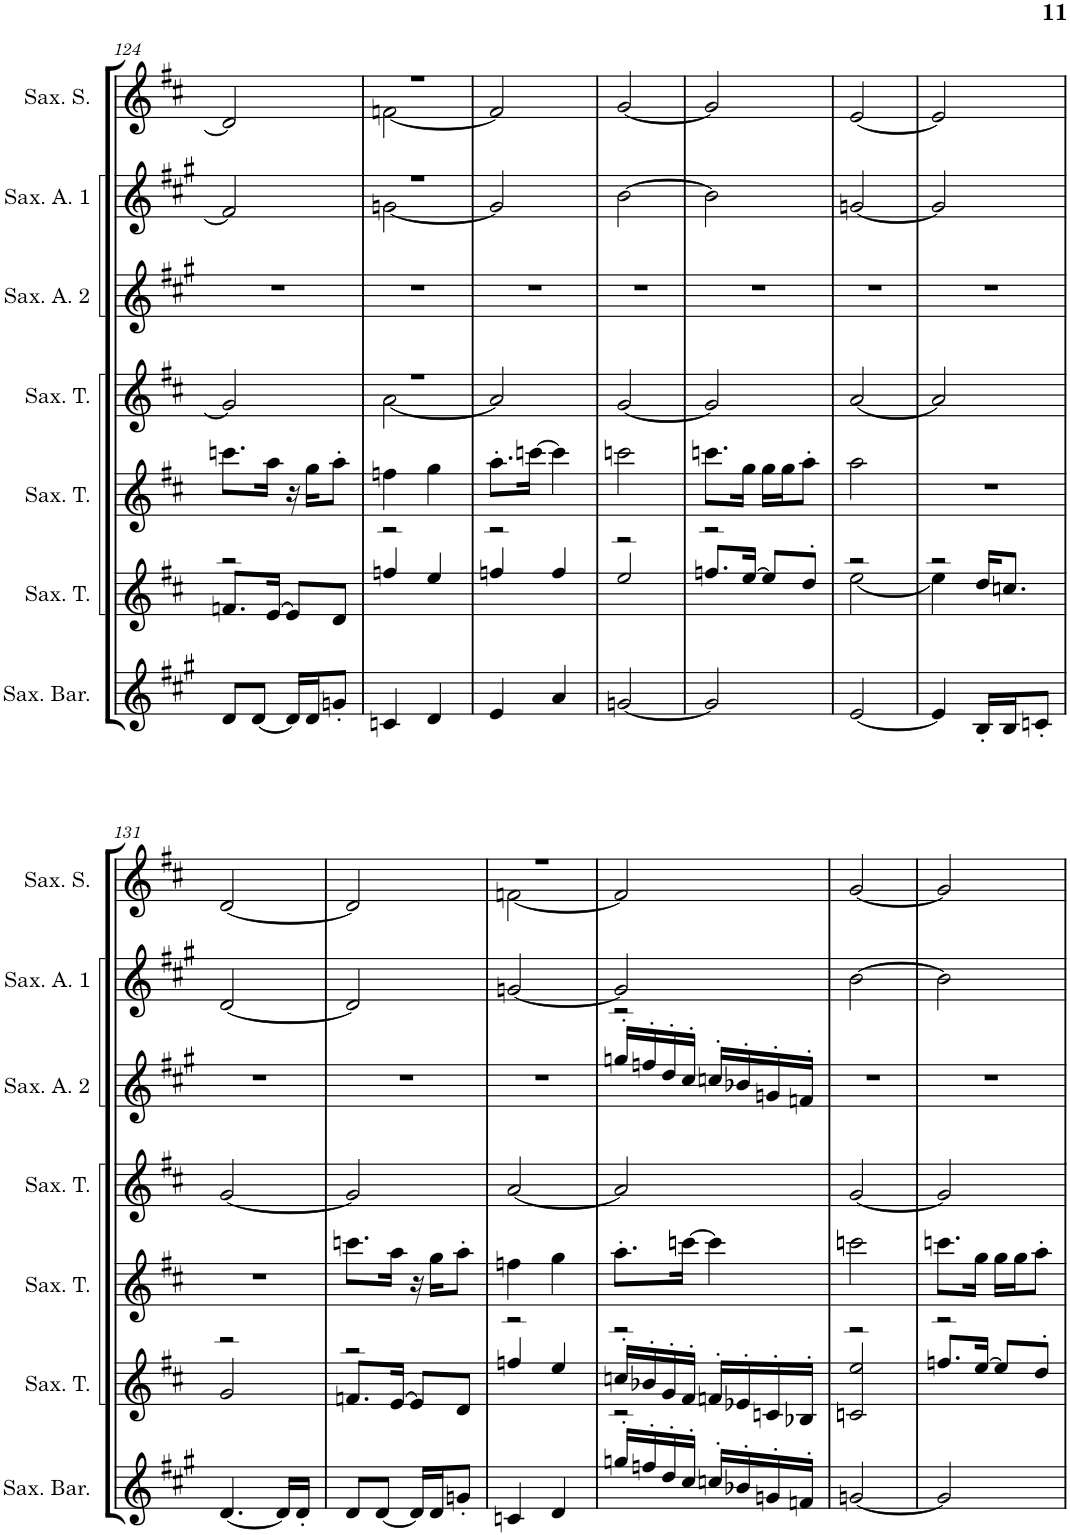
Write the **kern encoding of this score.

**kern	**kern	**kern	**kern	**kern	**kern	**kern
*part7	*part6	*part5	*part4	*part3	*part2	*part1
*staff7	*staff6	*staff5	*staff4	*staff3	*staff2	*staff1
*I"Saxophone Baryton	*I"Saxophone Ténor	*I"Saxophone Ténor	*I"Saxophone Ténor	*I"Saxophone Alto 2	*I"Saxophone Alto 1	*I"Saxophone Soprano
*I'Sax. Bar.	*I'Sax. T.	*I'Sax. T.	*I'Sax. T.	*I'Sax. A. 2	*I'Sax. A. 1	*I'Sax. S.
!!LO:PB:g=z
*clefG2	*clefG2	*clefG2	*clefG2	*clefG2	*clefG2	*clefG2
*Trd12c21	*Trd8c14	*Trd8c14	*Trd8c14	*Trd5c9	*Trd5c9	*Trd1c2
*k[f#c#g#]	*k[f#c#]	*k[f#c#]	*k[f#c#]	*k[f#c#g#]	*k[f#c#g#]	*k[f#c#]
*M2/4	*M2/4	*M2/4	*M2/4	*M2/4	*M2/4	*M2/4
=124	=124	=124	=124	=124	=124	=124
*	*^	*	*	*	*	*
8d/L	2r	8.fn/L	8.cccn\L	2g/]	2r	2f#/]	2d/]
[8d/J	.	.	.	.	.	.	.
.	.	[16e/Jk	16aa\Jk	.	.	.	.
16d/LL]	.	8e/L]	16r	.	.	.	.
16d/J	.	.	16gg\KL	.	.	.	.
8gn'/J	.	8d/J	8aa'\J	.	.	.	.
=125	=125	=125	=125	=125	=125	=125	=125
*	*	*	*	*^	*	*^	*^
4cn/	2r	4ffn/	4ffn\	2r	[2a\	2r	2r	[2gn\	2r	[2fn\
4d/	.	4ee/	4gg\	.	.	.	.	.	.	.
*	*	*	*	*	*	*	*v	*v	*	*
*	*	*	*	*v	*v	*	*	*v	*v
=126	=126	=126	=126	=126	=126	=126	=126
4e/	2r	4ffn/	8.aa'\L	2a/]	2r	2g/]	2f/]
.	.	.	[16cccn\Jk	.	.	.	.
4a/	.	4ff/	4ccc\]	.	.	.	.
=127	=127	=127	=127	=127	=127	=127	=127
[2gn/	2r	2ee/	2cccn\	[2g/	2r	[2b\	[2g/
=128	=128	=128	=128	=128	=128	=128	=128
2g/]	2r	8.ffn/L	8.cccn\L	2g/]	2r	2b\]	2g/]
.	.	[16ee/Jk	16gg\Jk	.	.	.	.
.	.	8ee/L]	16gg\LL	.	.	.	.
.	.	.	16gg\J	.	.	.	.
.	.	8dd'/J	8aa'\J	.	.	.	.
=129	=129	=129	=129	=129	=129	=129	=129
[2e/	2r	[2ee\	2aa\	[2a/	2r	[2gn/	[2e/
=130	=130	=130	=130	=130	=130	=130	=130
*	*	*^	*	*	*	*	*
4e/]	2r	4ee\]	4ryy	2r	2a/]	2r	2g/]	2e/]
16B'/LL	.	4ryy	16dd/KL	.	.	.	.	.
16B/J	.	.	8.ccn/J	.	.	.	.	.
8cn'/J	.	.	.	.	.	.	.	.
*	*	*v	*v	*	*	*	*	*
!!LO:LB:g=z
=131	=131	=131	=131	=131	=131	=131	=131
[4.d/	2r	2g/	2r	[2g/	2r	[2d/	[2d/
16d/LL]	.	.	.	.	.	.	.
16d'/JJ	.	.	.	.	.	.	.
=132	=132	=132	=132	=132	=132	=132	=132
8d/L	2r	8.fn/L	8.cccn\L	2g/]	2r	2d/]	2d/]
[8d/J	.	.	.	.	.	.	.
.	.	[16e/Jk	16aa\Jk	.	.	.	.
16d/LL]	.	8e/L]	16r	.	.	.	.
16d/J	.	.	16gg\KL	.	.	.	.
8gn'/J	.	8d/J	8aa'\J	.	.	.	.
=133	=133	=133	=133	=133	=133	=133	=133
*	*	*	*	*	*	*	*^
4cn/	2r	4ffn/	4ffn\	[2a/	2r	[2gn/	2r	[2fn\
4d/	.	4ee/	4gg\	.	.	.	.	.
*	*	*	*	*	*	*	*v	*v
=134	=134	=134	=134	=134	=134	=134	=134
*^	*	*	*	*	*^	*	*
2r	16ggn'/LL	2r	16ccn'/LL	8.aa'\L	2a/]	2r	16ggn'/LL	2g/]	2f/]
.	16ffn'/	.	16b-X'/	.	.	.	16ffn'/	.	.
.	16dd'/	.	16g'/	.	.	.	16dd'/	.	.
.	16cc#'/JJ	.	16f#'/JJ	[16cccn\Jk	.	.	16cc#'/JJ	.	.
.	16ccn'/LL	.	16fn'/LL	4ccc\]	.	.	16ccn'/LL	.	.
.	16b-X'/	.	16e-X'/	.	.	.	16b-X'/	.	.
.	16gn'/	.	16cn'/	.	.	.	16gn'/	.	.
.	16fn'/JJ	.	16B-X'/JJ	.	.	.	16fn'/JJ	.	.
*v	*v	*	*	*	*	*v	*v	*	*
=135	=135	=135	=135	=135	=135	=135	=135
[2gn/	2r	2cn/ 2ee/	2cccn\	[2g/	2r	[2b\	[2g/
=136	=136	=136	=136	=136	=136	=136	=136
2g/]	2r	8.ffn/L	8.cccn\L	2g/]	2r	2b\]	2g/]
.	.	[16ee/Jk	16gg\Jk	.	.	.	.
.	.	8ee/L]	16gg\LL	.	.	.	.
.	.	.	16gg\J	.	.	.	.
.	.	8dd'/J	8aa'\J	.	.	.	.
*	*v	*v	*	*	*	*	*
=	=	=	=	=	=	=
*-	*-	*-	*-	*-	*-	*-
